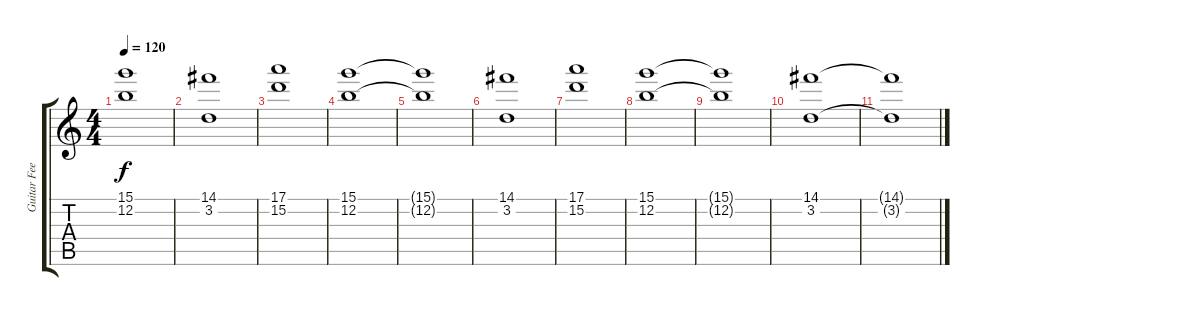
\track ("Guitar Feedback1" "Guitar Fee") {instrument electricguitarclean}
\staff {score tabs}
\tuning (E4 B3 G3 D3 A2 E2) {hide}
\ts (4 4)
\tempo 120
\clef g2
\ks c
(15.1{t} 12.2{t}).1{dy f} |
(14.1 3.2).1 |
(17.1 15.2).1 |
(15.1 12.2).1 |
(15.1{t} 12.2{t}).1 |
(14.1 3.2).1 |
(17.1 15.2).1 |
(15.1 12.2).1 |
(15.1{t} 12.2{t}).1 |
(14.1 3.2).1 |
(14.1{t} 3.2{t}).1
